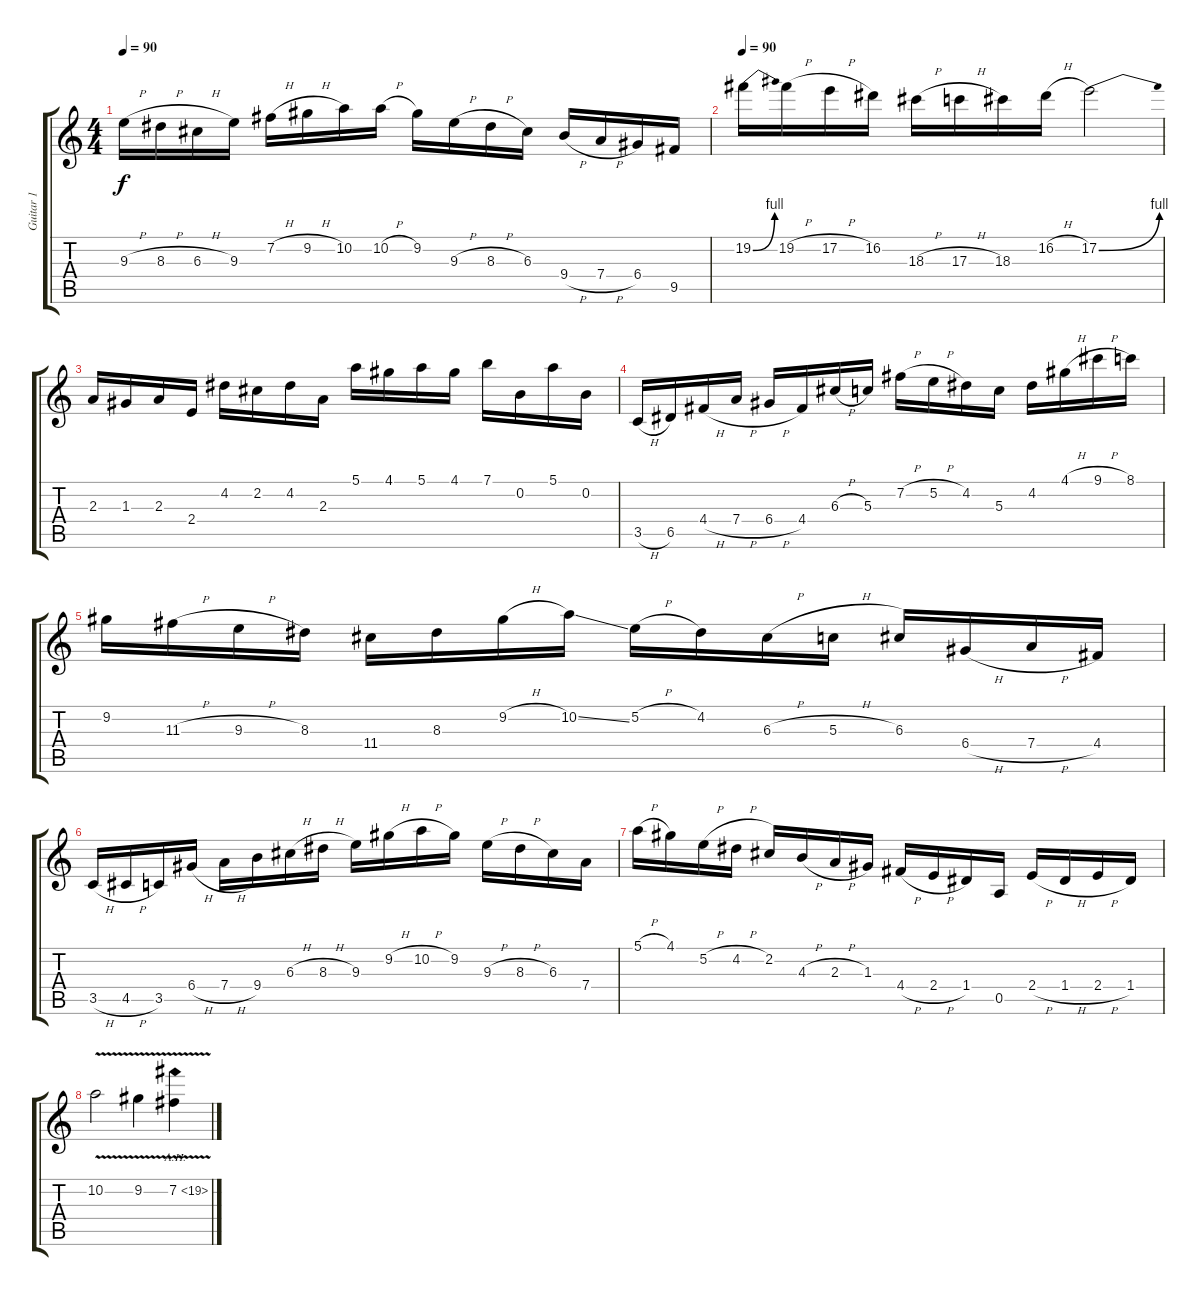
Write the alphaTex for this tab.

\track ("Guitar 1" "Guitar 1") {instrument distortionguitar}
\staff {score tabs}
\tuning (E4 B3 G3 D3 A2 E2) {hide}
\ts (4 4)
\tempo 90
\clef g2
\ks c
9.3{h}.16{dy f} 8.3{h}.16 6.3{h}.16 9.3.16 7.2{h}.16 9.2{h}.16 10.2.16 10.2{h}.16 9.2.16 9.3{h}.16 8.3{h}.16 6.3.16 9.4{h}.16 7.4{h}.16 6.4.16 9.5.16 |
\tempo 90
19.2{be (bend 0 0 60 4)}.16 19.2{h}.16 17.2{h}.16 16.2.16 18.3{h}.16 17.3{h}.16 18.3.16 16.2{h}.16 17.2{be (bend 0 0 60 4)}.2 |
2.3.16 1.3.16 2.3.16 2.4.16 4.2.16 2.2.16 4.2.16 2.3.16 5.1.16 4.1.16 5.1.16 4.1.16 7.1.16 0.2.16 5.1.16 0.2.16 |
3.5{h}.16 6.5.16 4.4{h}.16 7.4{h}.16 6.4{h}.16 4.4.16 6.3{h}.16 5.3.16 7.2{h}.16 5.2{h}.16 4.2.16 5.3.16 4.2.16 4.1{h}.16 9.1{h}.16 8.1.16 |
9.2.16 11.3{h}.16 9.3{h}.16 8.3.16 11.4.16 8.3.16 9.2{h}.16 10.2{ss}.16 5.2{h}.16 4.2.16 6.3{h}.16 5.3{h}.16 6.3.16 6.4{h}.16 7.4{h}.16 4.4.16 |
3.5{h}.16 4.5{h}.16 3.5.16 6.4{h}.16 7.4{h}.16 9.4.16 6.3{h}.16 8.3{h}.16 9.3.16 9.2{h}.16 10.2{h}.16 9.2.16 9.3{h}.16 8.3{h}.16 6.3.16 7.4.16 |
5.1{h}.16 4.1.16 5.2{h}.16 4.2{h}.16 2.2.16 4.3{h}.16 2.3{h}.16 1.3.16 4.4{h}.16 2.4{h}.16 1.4.16 0.5.16 2.4{h}.16 1.4{h}.16 2.4{h}.16 1.4.16 |
10.2{v}.2 9.2{v}.4 7.2{ah 12 v}.4
